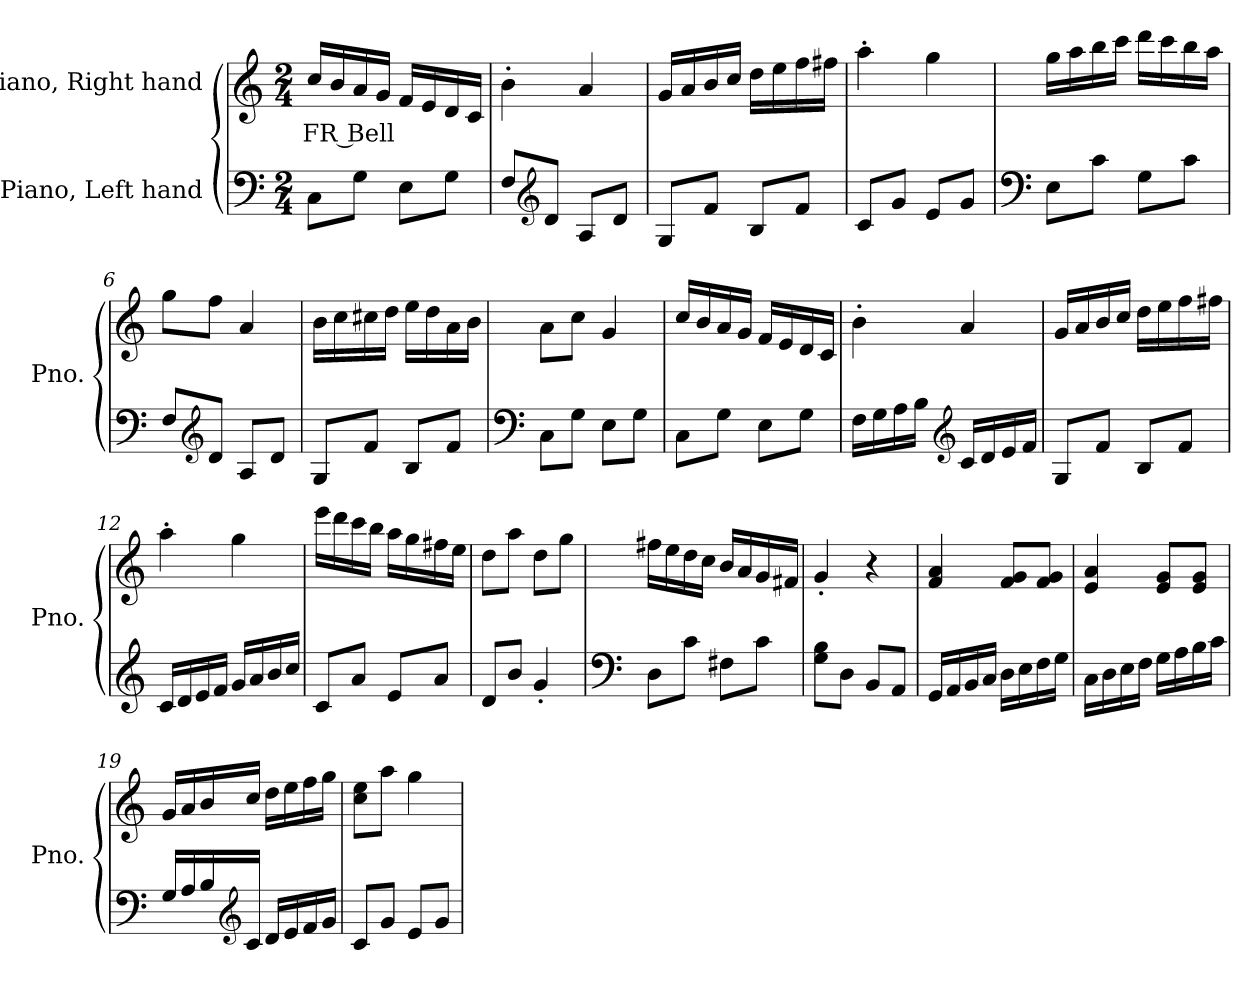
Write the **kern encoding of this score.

**kern	**kern	**text
*part2	*part1	*part1
*staff2	*staff1	*staff1
*I"Piano, Left hand	*I"Piano, Right hand	*
*I'Pno.	*I'Pno.	*
*clefF4	*clefG2	*
*k[]	*k[]	*
*M2/4	*M2/4	*
*MM100	*MM100	*
=1	=1	=1
!	!	!LO:LY:b
8C\L	16cc/LL	FR Bell
.	16b/	.
8G\J	16a/	.
.	16g/JJ	.
8E\L	16f/LL	.
.	16e/	.
8G\J	16d/	.
.	16c/JJ	.
=2	=2	=2
8F/L	4b'\	.
*clefG2	*	*
8d/J	.	.
8A/L	4a/	.
8d/J	.	.
=3	=3	=3
8G/L	16g/LL	.
.	16a/	.
8f/J	16b/	.
.	16cc/JJ	.
8B/L	16dd\LL	.
.	16ee\	.
8f/J	16ff\	.
.	16ff#X\JJ	.
=4	=4	=4
8c/L	4aa'\	.
8g/J	.	.
8e/L	4gg\	.
8g/J	.	.
!!LO:LB:g=z
=5	=5	=5
*clefF4	*	*
8E\L	16gg\LL	.
.	16aa\	.
8c\J	16bb\	.
.	16ccc\JJ	.
8G\L	16ddd\LL	.
.	16ccc\	.
8c\J	16bb\	.
.	16aa\JJ	.
=6	=6	=6
8F/L	8gg\L	.
*clefG2	*	*
8d/J	8ff\J	.
8A/L	4a/	.
8d/J	.	.
=7	=7	=7
8G/L	16b\LL	.
.	16cc\	.
8f/J	16cc#X\	.
.	16dd\JJ	.
8B/L	16ee\LL	.
.	16dd\	.
8f/J	16a\	.
.	16b\JJ	.
=8	=8	=8
*clefF4	*	*
8C\L	8a\L	.
8G\J	8cc\J	.
8E\L	4g/	.
8G\J	.	.
=9	=9	=9
8C\L	16cc/LL	.
.	16b/	.
8G\J	16a/	.
.	16g/JJ	.
8E\L	16f/LL	.
.	16e/	.
8G\J	16d/	.
.	16c/JJ	.
!!LO:LB:g=z
=10	=10	=10
16F\LL	4b'\	.
16G\	.	.
16A\	.	.
16B\JJ	.	.
*clefG2	*	*
16c/LL	4a/	.
16d/	.	.
16e/	.	.
16f/JJ	.	.
=11	=11	=11
8G/L	16g/LL	.
.	16a/	.
8f/J	16b/	.
.	16cc/JJ	.
8B/L	16dd\LL	.
.	16ee\	.
8f/J	16ff\	.
.	16ff#X\JJ	.
=12	=12	=12
16c/LL	4aa'\	.
16d/	.	.
16e/	.	.
16f/JJ	.	.
16g/LL	4gg\	.
16a/	.	.
16b/	.	.
16cc/JJ	.	.
=13	=13	=13
8c/L	16eee\LL	.
.	16ddd\	.
8a/J	16ccc\	.
.	16bb\JJ	.
8e/L	16aa\LL	.
.	16gg\	.
8a/J	16ff#X\	.
.	16ee\JJ	.
=14	=14	=14
8d/L	8dd\L	.
8b/J	8aa\J	.
4g'/	8dd\L	.
.	8gg\J	.
!!LO:LB:g=z
=15	=15	=15
*clefF4	*	*
8D\L	16ff#X\LL	.
.	16ee\	.
8c\J	16dd\	.
.	16cc\JJ	.
8F#X\L	16b/LL	.
.	16a/	.
8c\J	16g/	.
.	16f#X/JJ	.
=16	=16	=16
8G\ 8B\L	4g'/	.
8D\J	.	.
8BB/L	4r	.
8AA/J	.	.
=17	=17	=17
16GG/LL	4f/ 4a/	.
16AA/	.	.
16BB/	.	.
16C/JJ	.	.
16D\LL	8f/ 8g/L	.
16E\	.	.
16F\	8f/ 8g/J	.
16G\JJ	.	.
=18	=18	=18
16C\LL	4e/ 4a/	.
16D\	.	.
16E\	.	.
16F\JJ	.	.
16G\LL	8e/ 8g/L	.
16A\	.	.
16B\	8e/ 8g/J	.
16c\JJ	.	.
=19	=19	=19
16G/LL	16g/LL	.
16A/	16a/	.
16B/	16b/	.
*clefG2	*	*
16c/JJ	16cc/JJ	.
16d/LL	16dd\LL	.
16e/	16ee\	.
16f/	16ff\	.
16g/JJ	16gg\JJ	.
!!LO:LB:g=z
=20	=20	=20
8c/L	8cc\ 8ee\L	.
8g/J	8aa\J	.
8e/L	4gg\	.
8g/J	.	.
=	=	=
*-	*-	*-
